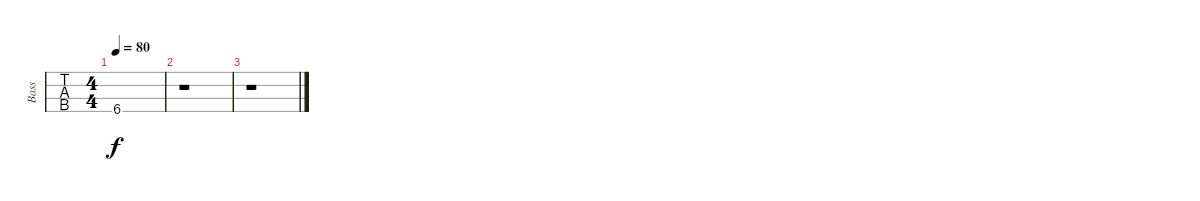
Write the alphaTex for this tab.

\track ("Bass" "Bass") {instrument electricbassfinger}
\staff {tabs}
\tuning (G2 D2 A1 D1) {hide}
\ts (4 4)
\tempo 80
\clef f4
\ks c
6.4.1{dy f} |
r.1 |
r.1
